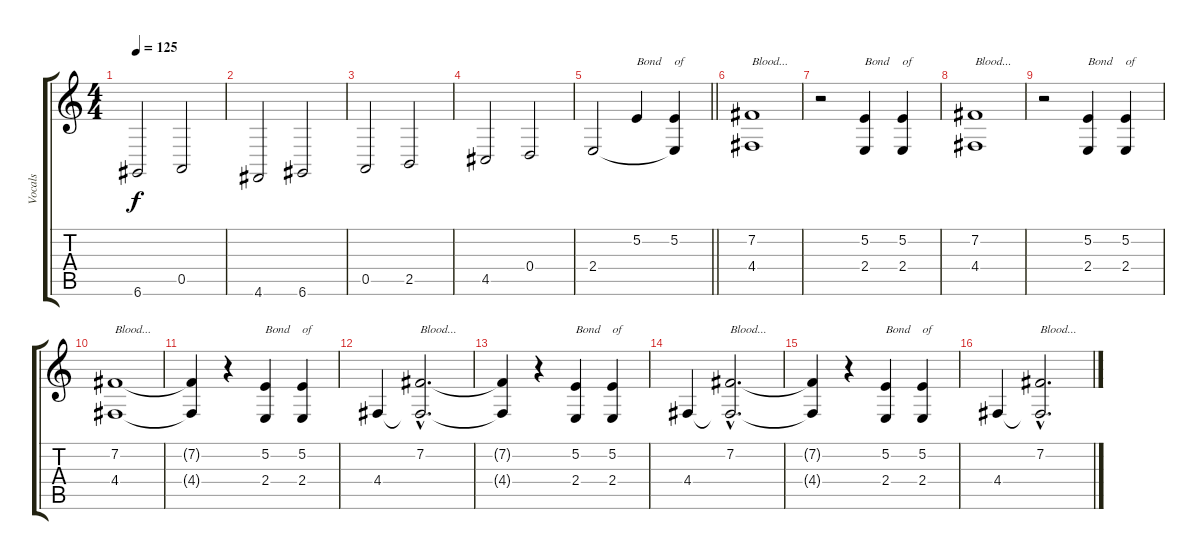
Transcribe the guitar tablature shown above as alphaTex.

\track ("Vocals" "Vocals") {instrument choiraahs}
\staff {score tabs}
\tuning (E4 B3 G3 D3 A2 D2) {hide}
\ts (4 4)
\tempo 125
\clef g2
\ks c
6.6.2{dy f} 0.5.2 |
4.6.2 6.6.2 |
0.5.2 2.5.2 |
4.5.2 0.4.2 |
\barLineRight lightlight
2.4.2 5.2.4{txt "Bond"} (5.2 2.4{t}).4{txt "of"} |
(7.2 4.4).1{txt "Blood..."} |
r.2 (5.2 2.4).4{txt "Bond"} (5.2 2.4).4{txt "of"} |
(7.2 4.4).1{txt "Blood..."} |
r.2 (5.2 2.4).4{txt "Bond"} (5.2 2.4).4{txt "of"} |
(7.2 4.4).1{txt "Blood..."} |
(7.2{t} 4.4{t}).4 r.4 (5.2 2.4).4{txt "Bond"} (5.2 2.4).4{txt "of"} |
4.4.4 (7.2{hac} 4.4{hac t}).2{d txt "Blood..."} |
(7.2{t} 4.4{t}).4 r.4 (5.2 2.4).4{txt "Bond"} (5.2 2.4).4{txt "of"} |
4.4.4 (7.2{hac} 4.4{hac t}).2{d txt "Blood..."} |
(7.2{t} 4.4{t}).4 r.4 (5.2 2.4).4{txt "Bond"} (5.2 2.4).4{txt "of"} |
4.4.4 (7.2{hac} 4.4{hac t}).2{d txt "Blood..."}
